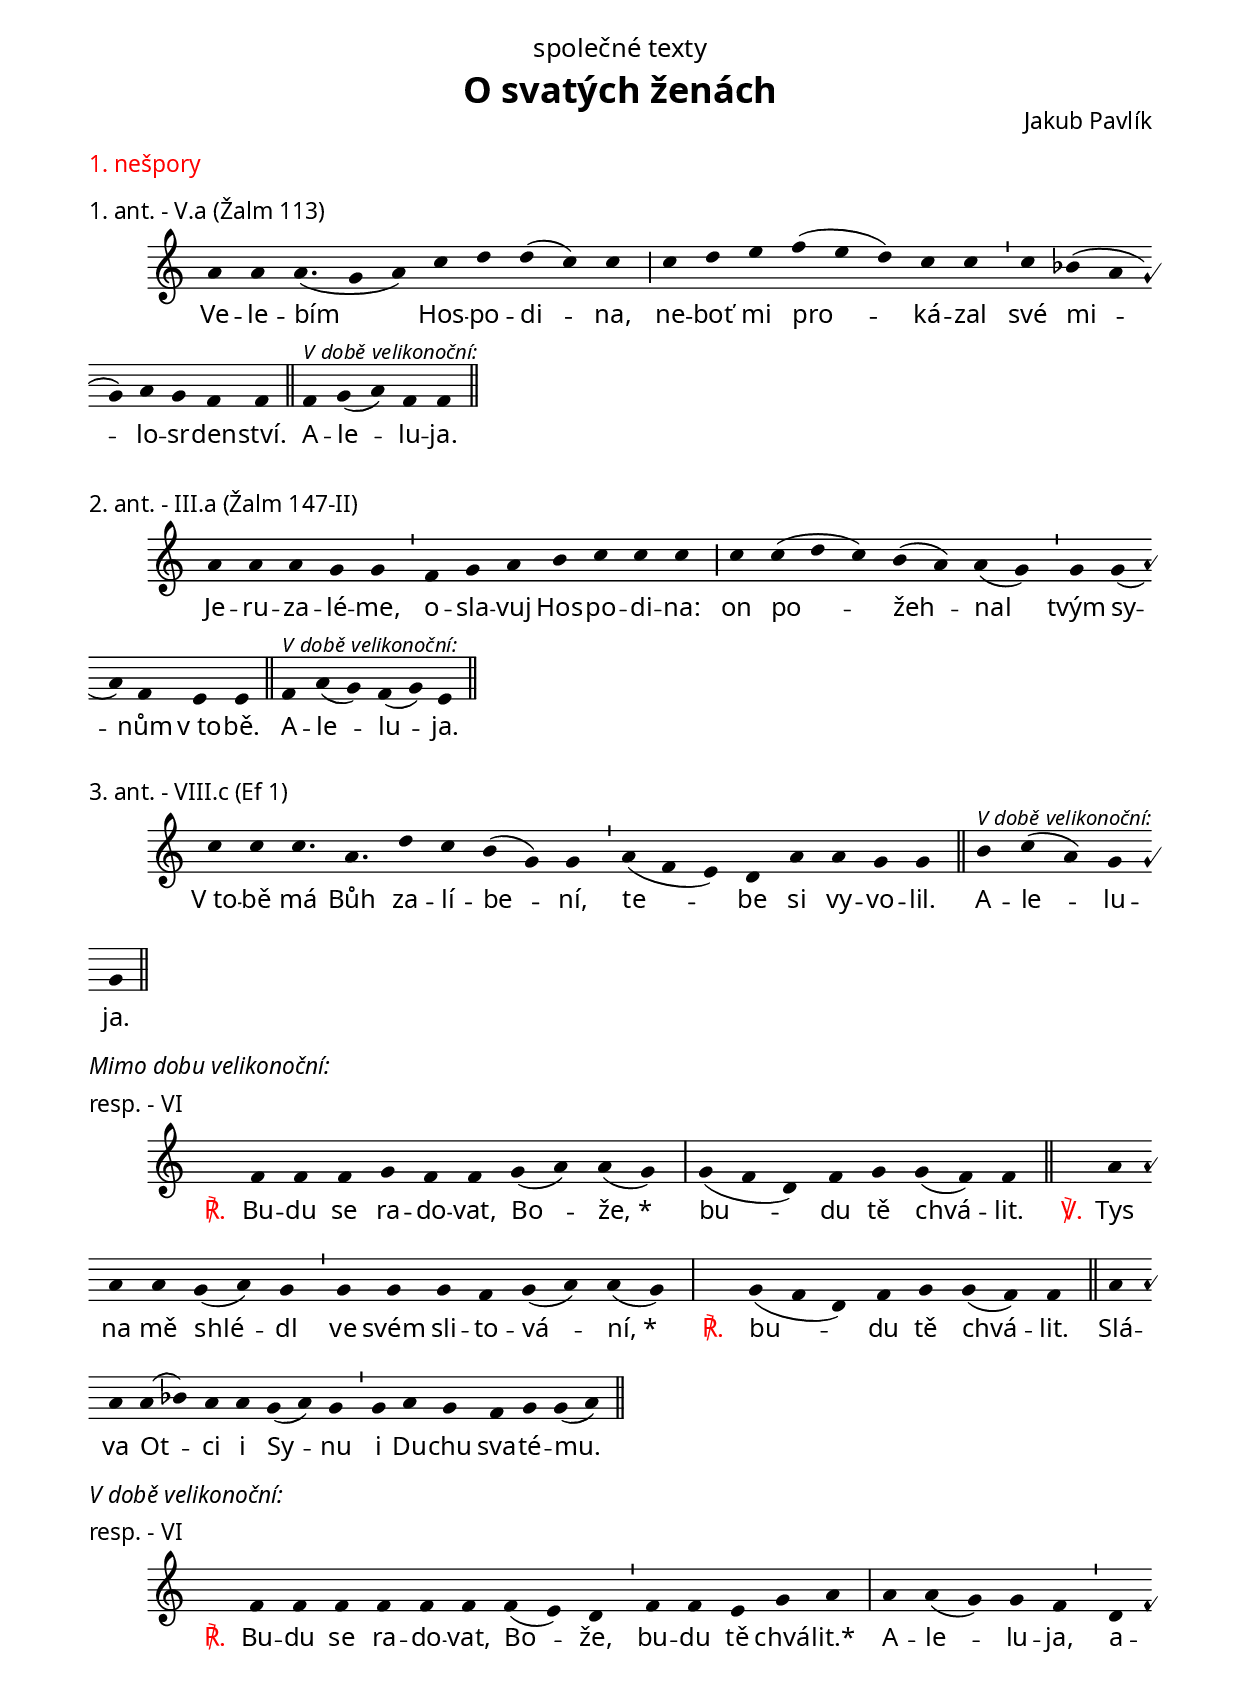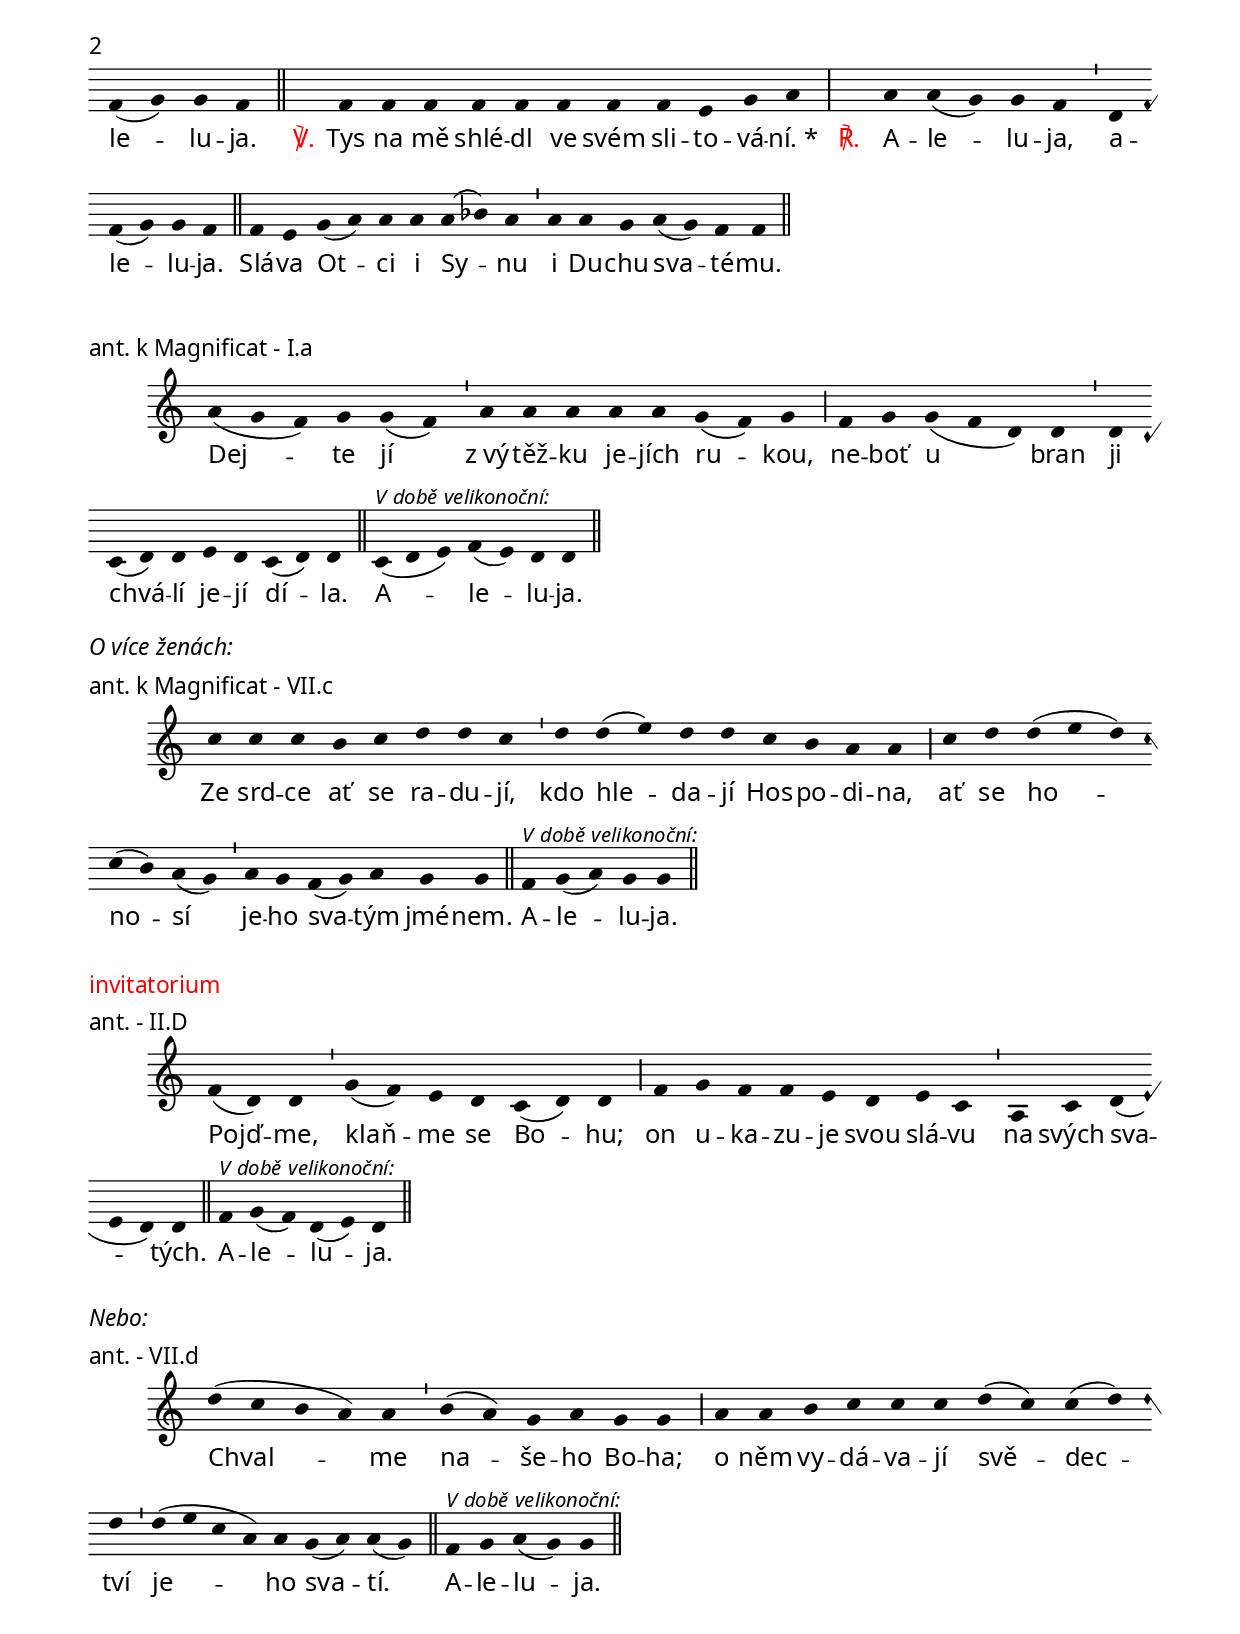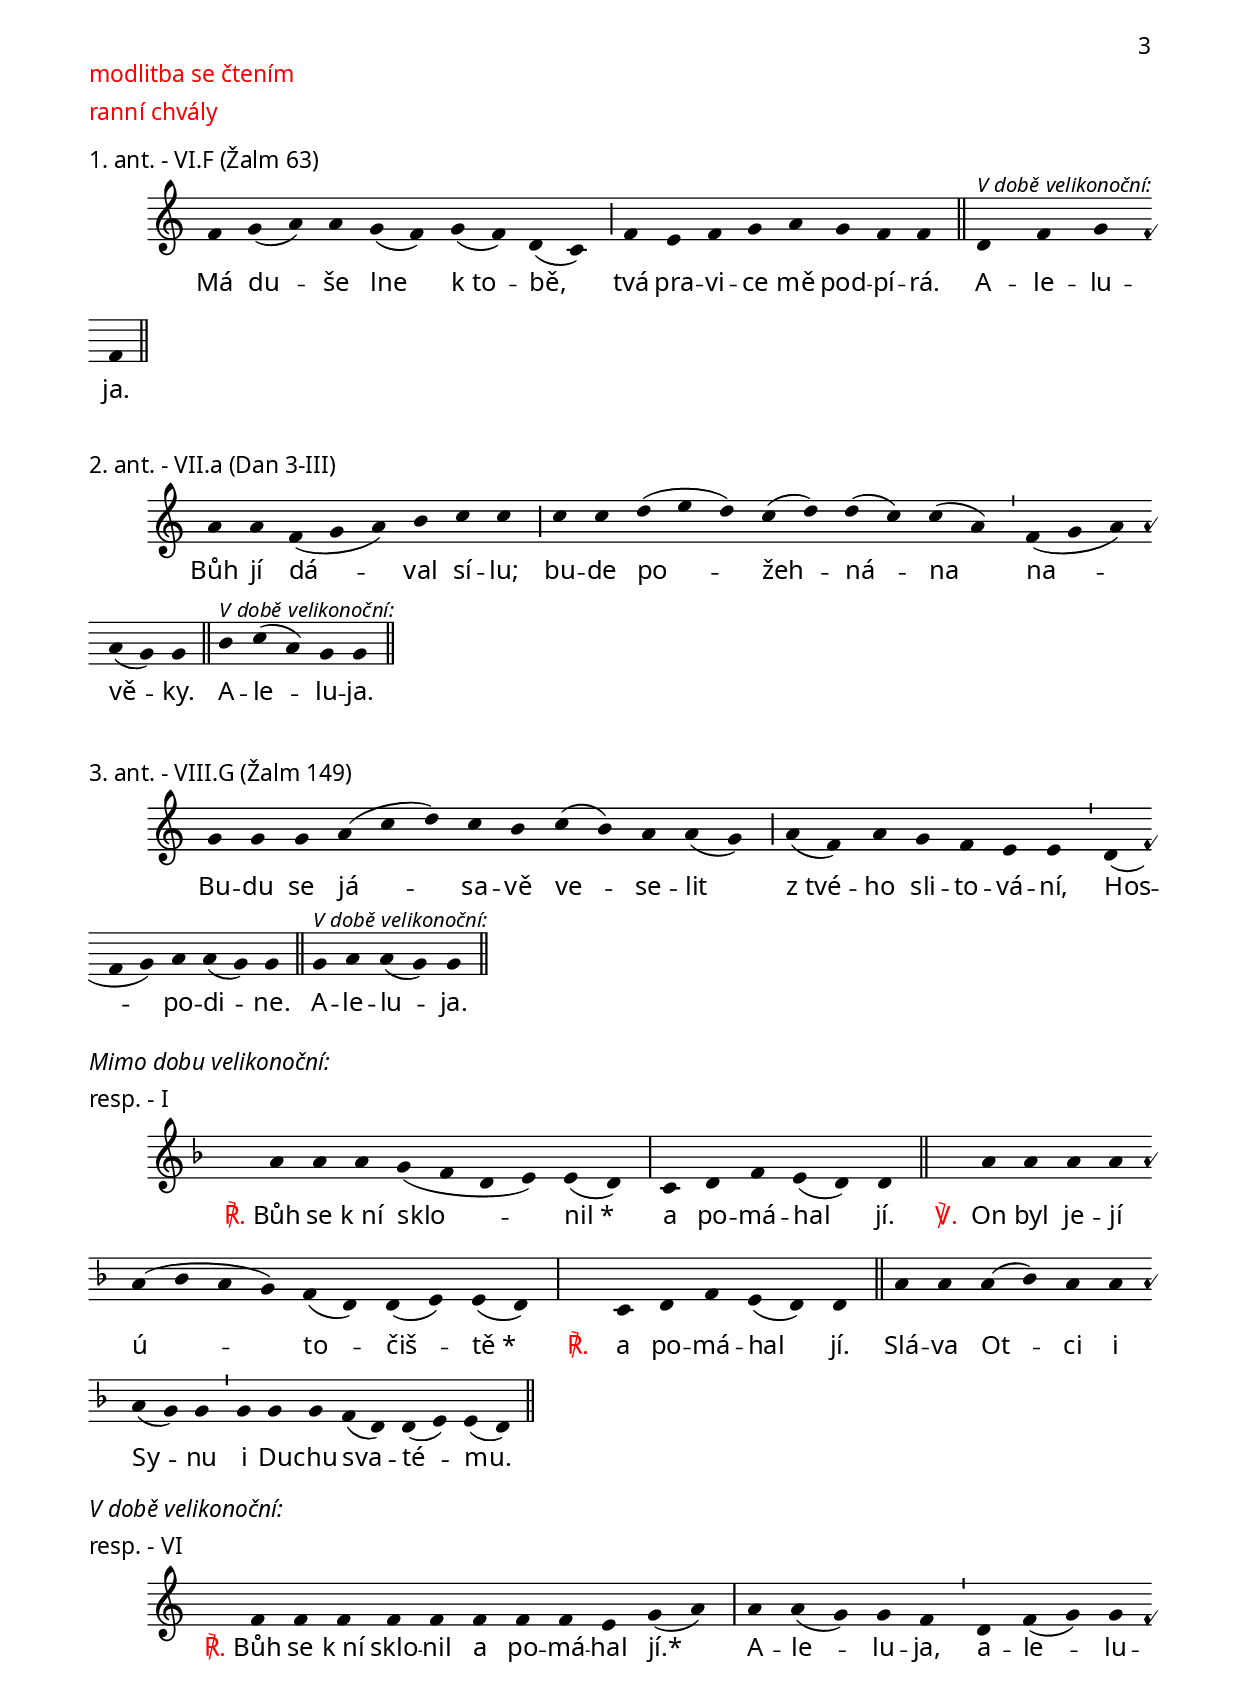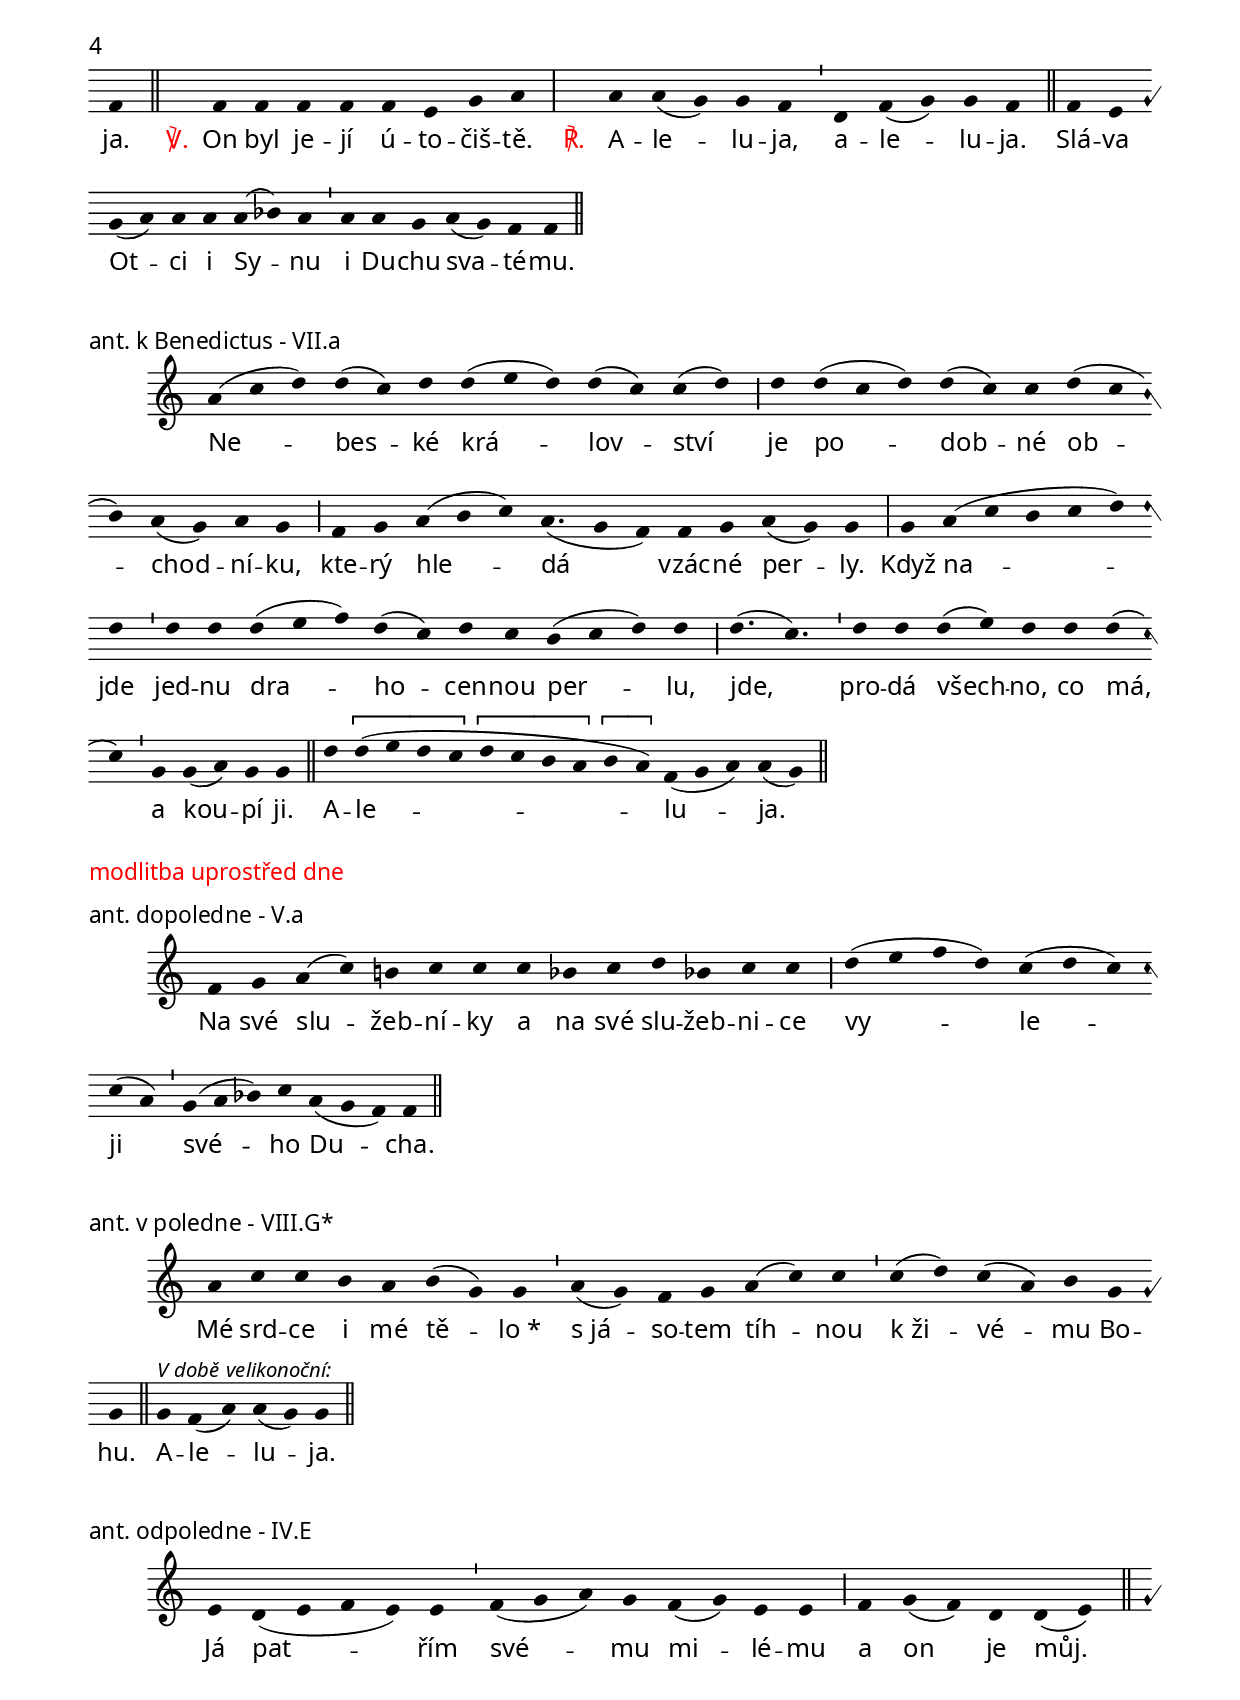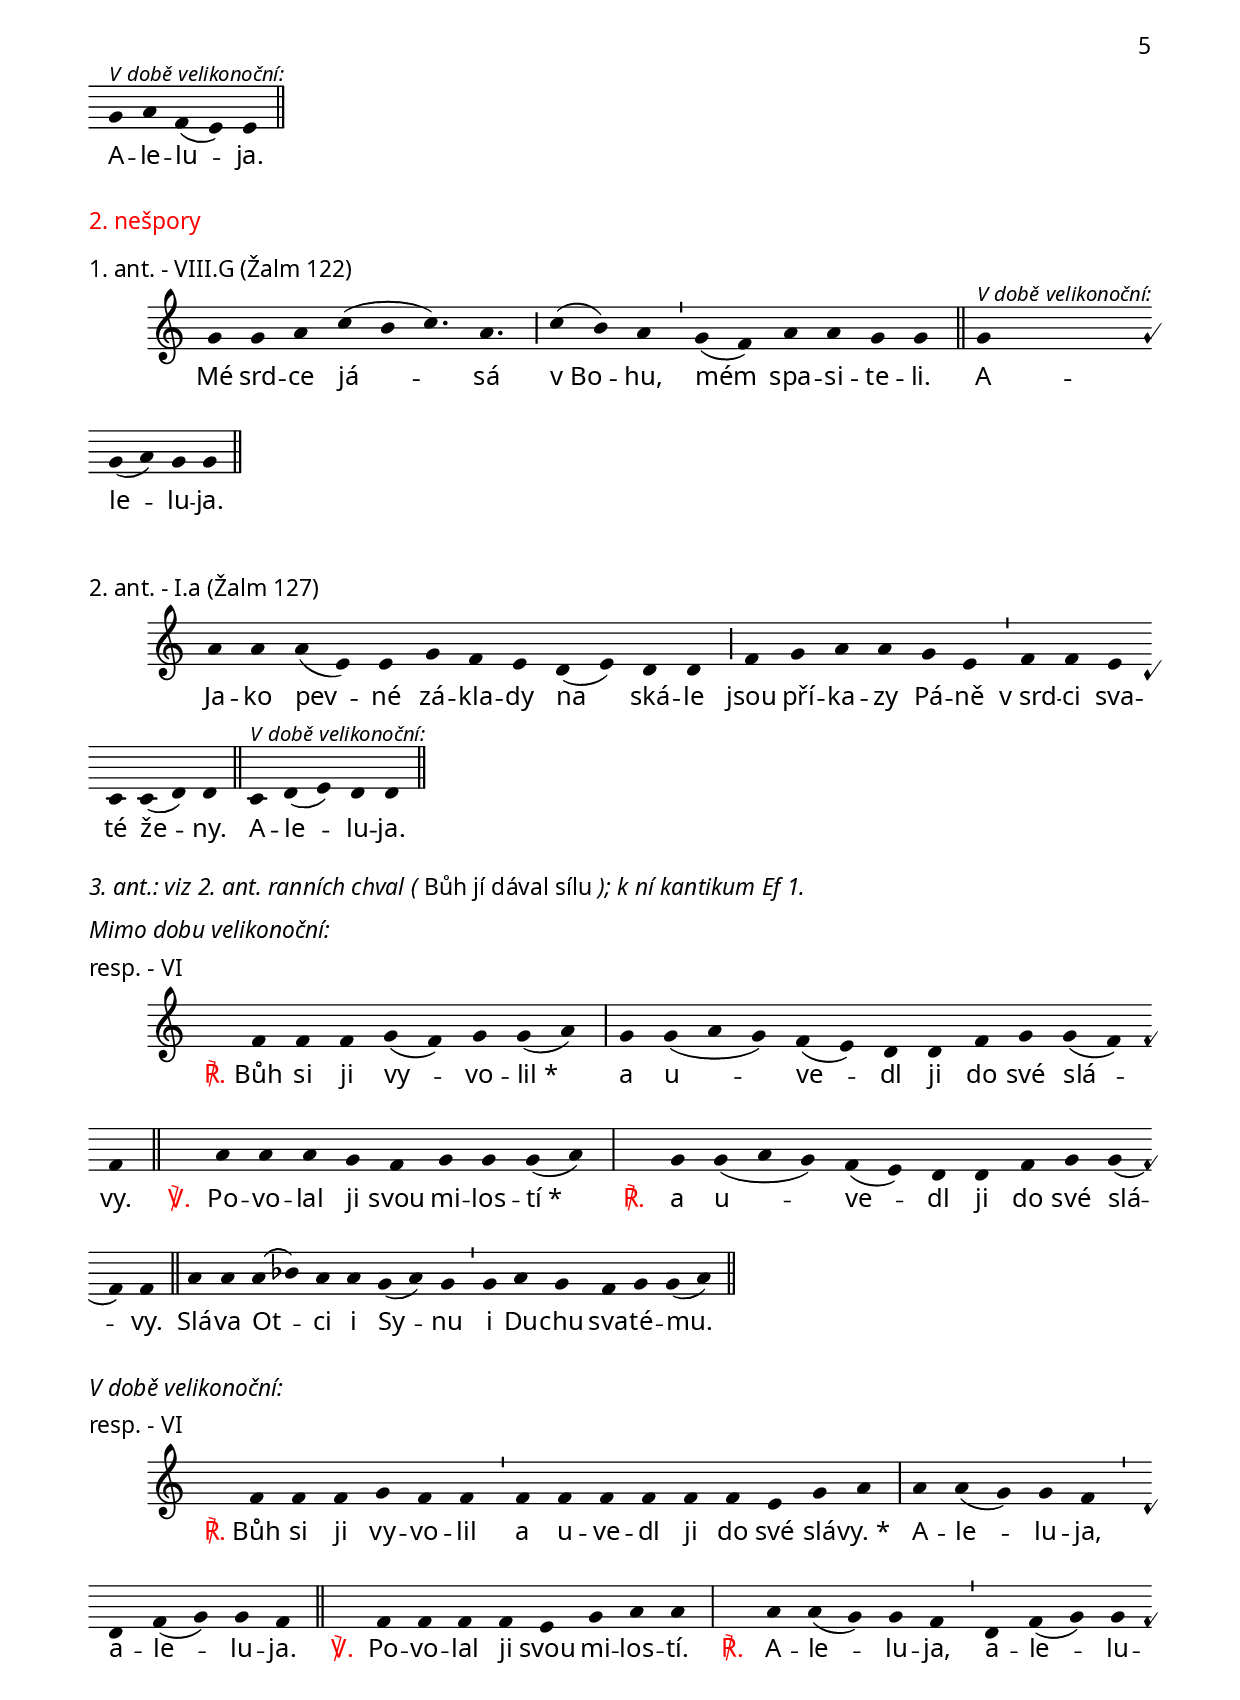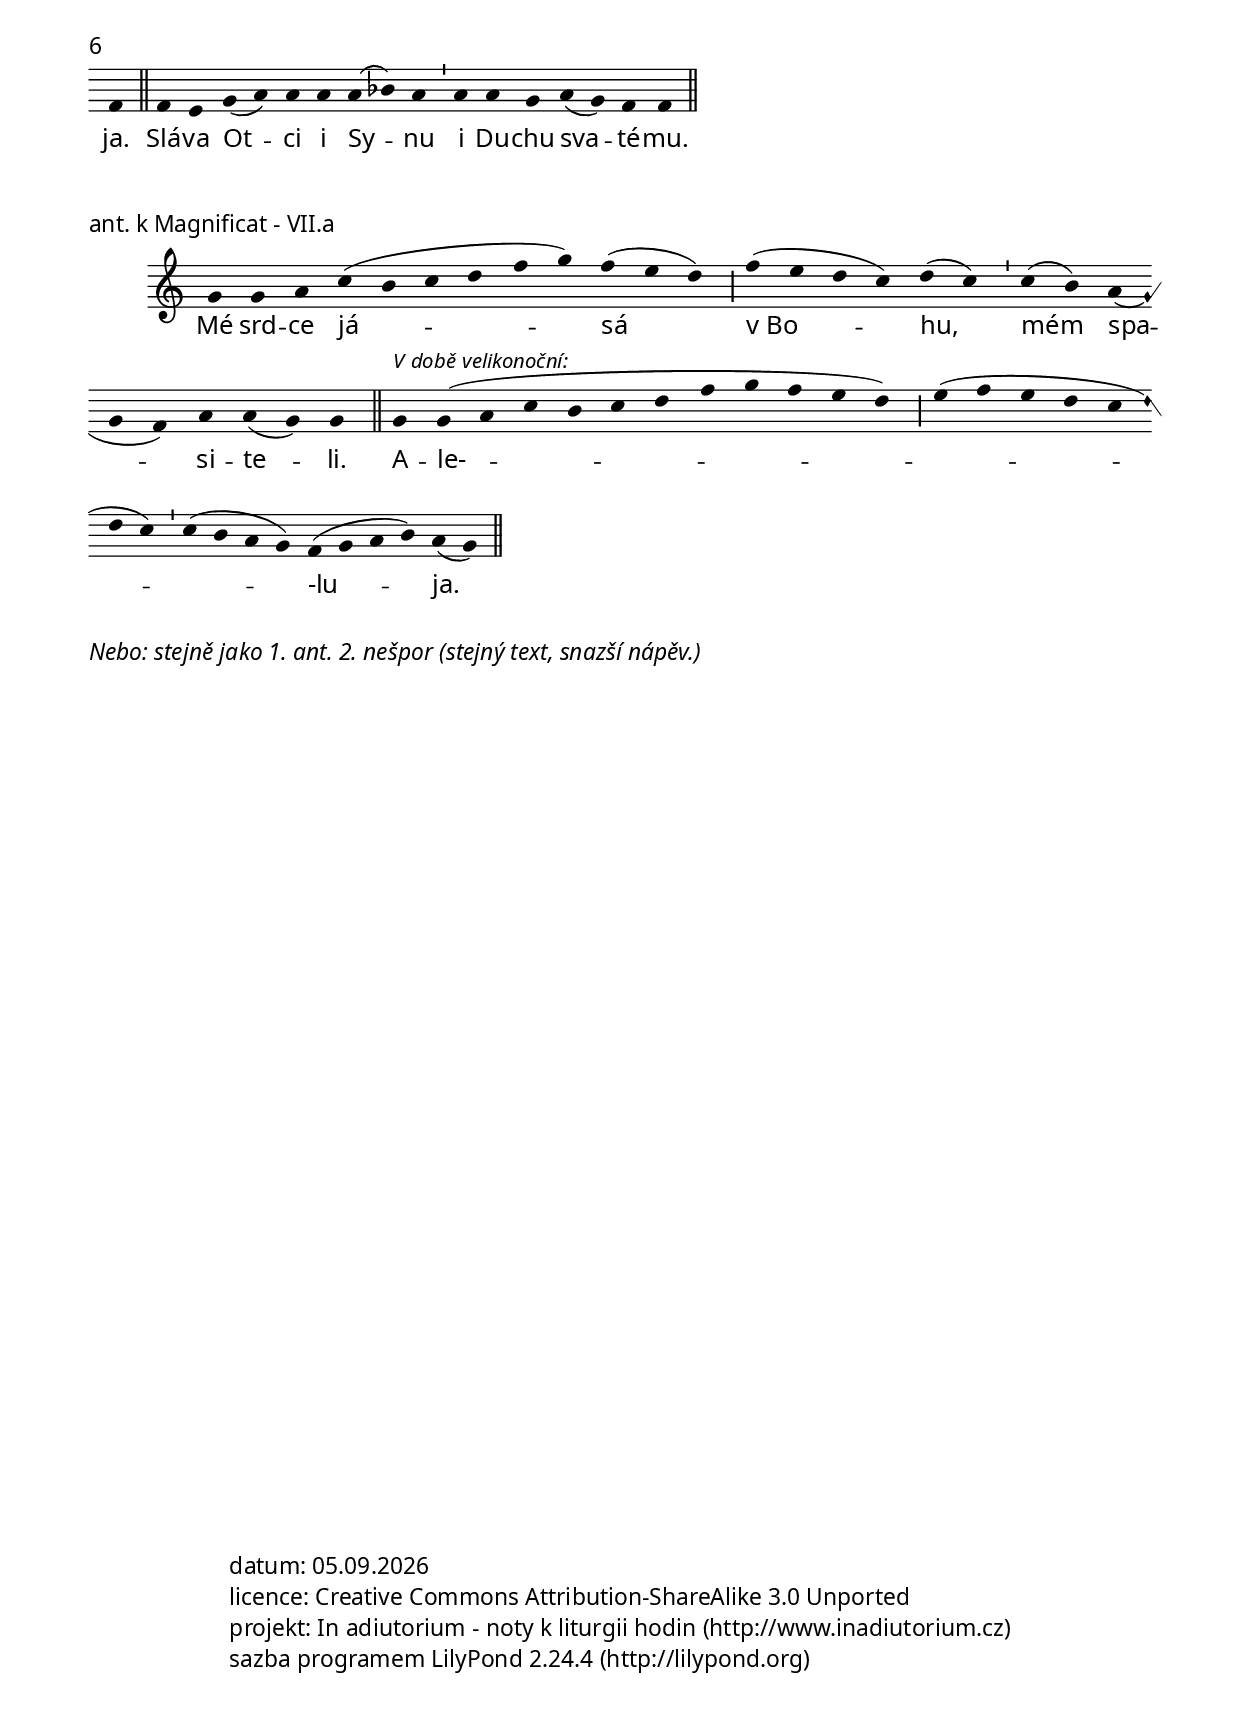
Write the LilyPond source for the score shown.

\version "2.15.40"

\include "../spolecne.ly"
\include "../dilyresponsorii.ly"

\header {
  title = \markup\titleCommune "O svatých ženách"
  composer = "Jakub Pavlík"
}

\markup {\nadpisHodinka {"1. nešpory"}}

\score {
  \relative c'' {
    \choralniRezim
    a4 a a4.( g4 a) c d d( c) c \barMaior
    c d e f( e d) c c \barMin c bes( a g) a g f f \barFinalis

    f^\markup\rubrVelikAleluja g( a) f f \barFinalis
  }
  \addlyrics {
    Ve -- le -- bím Hos -- po -- di -- na,
    ne -- boť mi pro -- ká -- zal své mi -- lo -- sr -- den -- ství.

    A -- le -- lu -- ja.
  }
  \header {
    quid = "1. ant."
    modus = "V"
    differentia = "a"
    psalmus = "Žalm 113"
    id = "1ne-a1"
    piece = \markup {\sestavTitulek}
  }
}

\score {
  \relative c'' {
    \choralniRezim
    a4 a a g g \barMin f g a b c c c \barMaior
    c c( d c) b( a) a( g) \barMin g g( a) f e e \barFinalis

    f^\markup\rubrVelikAleluja a( g) f( g) e \barFinalis
  }
  \addlyrics {
    Je -- ru -- za -- lé -- me, o -- sla -- vuj Hos -- po -- di -- na:
    on po -- žeh -- nal tvým sy -- nům v_to -- bě.

    A -- le -- lu -- ja.
  }
  \header {
    quid = "2. ant."
    modus = "III"
    differentia = "a"
    psalmus = "Žalm 147-II"
    id = "1ne-a2"
    piece = \markup {\sestavTitulek}
  }
}

\score {
  \relative c'' {
    \choralniRezim
    c4 c c4. a d4 c b( g) g \barMin
    a( f e) d a' a g g \barFinalis

    b^\markup\rubrVelikAleluja c( a) g g \barFinalis
  }
  \addlyrics {
    V_to -- bě má Bůh za -- lí -- be -- ní,
    te -- be si vy -- vo -- lil.

    A -- le -- lu -- ja.
  }
  \header {
    quid = "3. ant."
    modus = "VIII"
    differentia = "c"
    psalmus = "Ef 1"
    id = "1ne-a3"
    piece = \markup {\sestavTitulek}
  }
}

\markup\italic{Mimo dobu velikonoční:}

\score {
  \relative c' {
    \choralniRezim

    % R
    \neviditelna f
    f4 f f g f f g( a) a( g) \barMax
    g( f d) f g g( f) f \barFinalis
    % V
    \neviditelna a
    a4 a a g( a) g \barMin g g g f g( a) a( g) \barMax
    % R
    \neviditelna a
    g( f d) f g g( f) f \barFinalis
    % Slava
    \respVIdoxologie \barFinalis
  }
  \addlyrics {
    \Response Bu -- du se ra -- do -- vat, Bo -- že,_*
    bu -- du tě chvá -- lit.
    \Verse Tys na mě shlé -- dl ve svém sli -- to -- vá -- ní,_*
    \Response bu -- du tě chvá -- lit.
    \textRespDoxologie
  }
  \header {
    quid = "resp."
    modus = "VI"
    id = "1ne-resp"
    piece = \markup {\sestavTitulekResp}
  }
}

\markup\italic{V době velikonoční:}

\score {
  \relative c' {
    \choralniRezim

    % R
    \neviditelna f
    f4 f f f f f f( e) d \barMin f f e g a \barMax
    \respVIalelujaResponsum \barFinalis
    % V
    \neviditelna f
    f4 f f f f f f f e g a \barMax
    % R
    \neviditelna a
    \respVIalelujaResponsum \barFinalis
    % Slava
    \respVIalelujaDoxologie \barFinalis
  }
  \addlyrics {
    \Response Bu -- du se ra -- do -- vat, Bo -- že,
    bu -- du tě chvá -- lit.* \textRespAleluja
    \Verse Tys na mě shlé -- dl ve svém sli -- to -- vá -- ní._*
    \Response \textRespAleluja
    \textRespDoxologie
  }
  \header {
    quid = "resp."
    modus = "VI"
    id = "1ne-resp-velik"
    piece = \markup {\sestavTitulekResp}
  }
}

\score {
  \relative c'' {
    \choralniRezim
    a( g f) g g( f) \barMin a a a a a g( f) g \barMaior
    f g g( f d) d \barMin d c( d) d e d c( d) d \barFinalis

    c(^\markup\rubrVelikAleluja d e) f( e) d d \barFinalis
  }
  \addlyrics {
    Dej -- te jí z_vý -- těž -- ku je -- jích ru -- kou,
    ne -- boť u bran ji chvá -- lí je -- jí dí -- la.

    A -- le -- lu -- ja.
  }
  \header {
    quid = "ant. k Magnificat"
    modus = "I"
    differentia = "a"
    psalmus = ""
    id = "1ne-amag1"
    piece = \markup {\sestavTitulekBezZalmu}
  }
}

\markup\italic{O více ženách:}

\score {
  \relative c'' {
    \choralniRezim
    c4 c c b c d d c \barMin
    d d( e) d d c b a a \barMaior
    c d d( e d) c( b) a( g) \barMin a g f( g) a g g \barFinalis

    f^\markup\rubrVelikAleluja g( a) g g \barFinalis
  }
  \addlyrics {
    Ze srd -- ce ať se ra -- du -- jí,
    kdo hle -- da -- jí Hos -- po -- di -- na,
    ať se ho -- no -- sí je -- ho sva -- tým jmé -- nem.

    A -- le -- lu -- ja.
  }
  \header {
    quid = "ant. k Magnificat"
    modus = "VII"
    differentia = "c"
    psalmus = ""
    id = "1ne-amag2"
    piece = \markup {\sestavTitulekBezZalmu}
  }
}

\markup {\nadpisHodinka {"invitatorium"}}

\score {
  \relative c' {
    \choralniRezim
    f4( d) d \barMin g( f) e d c( d) d \barMaior
    f g f f e d e c \barMin a c d( e d) d \barFinalis

    f^\markup\rubrVelikAleluja g( f) d( e) d \barFinalis
  }
  \addlyrics {
    Pojď -- me, klaň -- me se Bo -- hu;
    on u -- ka -- zu -- je svou slá -- vu na svých sva -- tých.

    A -- le -- lu -- ja.
  }
  \header {
    quid = "ant."
    modus = "II"
    differentia = "D"
    psalmus = ""
    id = "invit1"
    fons = "commune o svatých mužích"
    piece = \markup {\sestavTitulekBezZalmu}
  }
}

\markup\italic{Nebo:}

\score {
  \relative c'' {
    \choralniRezim
    d4( c b a) a \barMin b( a) g a g g \barMaior
    a a b c c c d( c) c( d) d \barMin d( e c a) a g( a) a( g) \barFinalis

    f^\markup\rubrVelikAleluja g a( g) g \barFinalis
  }
  \addlyrics {
    Chval -- me na -- še -- ho Bo -- ha;
    o něm vy -- dá -- va -- jí svě -- dec -- tví je -- ho sva -- tí.

    A -- le -- lu -- ja.
  }
  \header {
    quid = "ant."
    modus = "VII"
    differentia = "d"
    psalmus = ""
    id = "invit2"
    fons = "commune o svatých mužích"
    piece = \markup {\sestavTitulekBezZalmu}
  }
}

\markup {\nadpisHodinka {"modlitba se čtením"}}

\score {
  \relative c' {
    \choralniRezim

  }
  \addlyrics {
    V_moud -- ros -- ti ot -- ví -- rá svo -- je ús -- ta,
    na ja -- zy -- ku má las -- ka -- vé po -- u -- če -- ní.

    A -- le -- lu -- ja.
  }
  \header {
    quid = "1. ant."
    modus = ""
    differentia = ""
    psalmus = "Žalm 19A"
    id = "mc-a1"
    piece = \markup {\sestavTitulek}
  }
}

\score {
  \relative c' {
    \choralniRezim

  }
  \addlyrics {
    Sva -- té že -- ny dů -- vě -- řo -- va -- ly v_Bo -- ha
    a z_ce -- lé -- ho srd -- ce mu zpí -- va -- ly chvá -- lu.

    A -- le -- lu -- ja.
  }
  \header {
    quid = "2. ant."
    modus = ""
    differentia = ""
    psalmus = "Žalm 45-I"
    id = "mc-a2"
    piece = \markup {\sestavTitulek}
  }
}

\score {
  \relative c' {
    \choralniRezim

  }
  \addlyrics {
    S_ra -- dost -- ným já -- so -- tem
    vstu -- pu -- jí k_Pá -- nu.

    A -- le -- lu -- ja.
  }
  \header {
    quid = "3. ant."
    modus = ""
    differentia = ""
    psalmus = "Žalm 45-II"
    id = "mc-a3"
    piece = \markup {\sestavTitulek}
  }
}

\markup {\nadpisHodinka {"ranní chvály"}}

\score {
  \relative c' {
    \choralniRezim
    f4 g( a) a g( f) g( f) d( c) \barMaior
    f e f g a g f f \barFinalis

    d^\markup\rubrVelikAleluja f g f \barFinalis
  }
  \addlyrics {
    Má du -- še lne k_to -- bě,
    tvá pra -- vi -- ce mě pod -- pí -- rá.

    A -- le -- lu -- ja.
  }
  \header {
    quid = "1. ant."
    modus = "VI"
    differentia = "F"
    psalmus = "Žalm 63"
    id = "rch-a1"
    piece = \markup {\sestavTitulek}
  }
}

\score {
  \relative c'' {
    \choralniRezim
    a4 a f( g a) b c c \barMaior
    c c d( e d) c( d) d( c) c( a) \barMin f( g a) a( g) g \barFinalis

    b^\markup\rubrVelikAleluja c( a) g g \barFinalis
  }
  \addlyrics {
    Bůh jí dá -- val sí -- lu;
    bu -- de po -- žeh -- ná -- na na -- vě -- ky.

    A -- le -- lu -- ja.
  }
  \header {
    quid = "2. ant."
    modus = "VII"
    differentia = "a"
    psalmus = "Dan 3-III"
    placet = "v začátku slyším jednu irskou baladu a _požehnána_ je neelegantní"
    id = "rch-a2"
    piece = \markup {\sestavTitulek}
  }
}

\score {
  \relative c'' {
    \choralniRezim
    g4 g g a( c d) c b c( b) a a( g) \barMaior
    a( f) a g f e e \barMin d( f g) a a( g) g \barFinalis

    g^\markup\rubrVelikAleluja a a( g) g \barFinalis
  }
  \addlyrics {
    Bu -- du se já -- sa -- vě ve -- se -- lit
    z_tvé -- ho sli -- to -- vá -- ní, Hos -- po -- di -- ne.

    A -- le -- lu -- ja.
  }
  \header {
    quid = "3. ant."
    modus = "VIII"
    differentia = "G"
    psalmus = "Žalm 149"
    id = "rch-a3"
    piece = \markup {\sestavTitulek}
  }
}

\markup\italic{Mimo dobu velikonoční:}

\score {
  \relative c'' {
    \choralniRezim
    \key f \major
    % R
    \neviditelna a
    a4 a a g( f d e) e( d) \barMax
    c d f e( d) d \barFinalis
    % V
    \neviditelna a'
    a4 a a a a( bes a g) f( d) d( e) e( d) \barMax
    % R
    \neviditelna a
    c d f e( d) d \barFinalis
    % Slava
    a'4 a a( bes) a a a( g) g \barMin g g g f( d) d( e) e( d) \barFinalis
  }
  \addlyrics {
    \Response Bůh se k_ní sklo -- nil_*
    a po -- má -- hal jí.
    \Verse On byl je -- jí ú -- to -- čiš -- tě_*
    \Response a po -- má -- hal jí.
    \textRespDoxologie
  }
  \header {
    quid = "resp."
    modus = "I"
    id = "rch-resp"
    piece = \markup {\sestavTitulekResp}
  }
}

\markup\italic{V době velikonoční:}

\score {
  \relative c' {
    \choralniRezim

    % R
    \neviditelna f
    f4 f f f f f f f e g( a) \barMax
    \respVIalelujaResponsum \barFinalis
    % V
    \neviditelna f
    f4 f f f f e g a \barMax
    % R
    \neviditelna a
    \respVIalelujaResponsum \barFinalis
    % Slava
    \respVIalelujaDoxologie \barFinalis
  }
  \addlyrics {
    \Response Bůh se k_ní sklo -- nil
    a po -- má -- hal jí.* \textRespAleluja
    \Verse On byl je -- jí ú -- to -- čiš -- tě.
    \Response \textRespAleluja
    \textRespDoxologie
  }
  \header {
    quid = "resp."
    modus = "VI"
    id = "rch-resp-velik"
    piece = \markup {\sestavTitulekResp}
  }
}

\score {
  \relative c'' {
    \choralniRezim
    a4( c d) d( c) d d( e d) d( c) c( d) \barMaior
    d d( c d) d( c) c d( c b) a( g) a g \barMaior
    f g a( b c) a4.( g4 f) f g a( g) g \barMax

    g a( c b c d) d \barMin d d d( e f) d( c) d c b( c d) d \barMaior
    d4.( c) \barMin
    d4 d d( e) d d d( c) \barMin
    g g( a) g g \barFinalis

    d'4 \[ d( e d c \] \[ d c b a \] \[ b a) \]   f( g a)   a( g) \barFinalis
  }
  \addlyrics {
    Ne -- bes -- ké krá -- lov -- ství
    je po -- dob -- né ob -- chod -- ní -- ku,
    kte -- rý hle -- dá vzác -- né per -- ly.

    Když na -- jde jed -- nu dra -- ho -- cen -- nou per -- lu,
    jde,
    pro -- dá všech -- no, co má,
    a kou -- pí ji.

    A -- le -- lu -- ja.
  }
  \header {
    quid = "ant. k Benedictus"
    modus = "VII"
    differentia = "a"
    psalmus = ""
    id = "rch-aben"
    piece = \markup {\sestavTitulekBezZalmu}
  }
}

\markup {\nadpisHodinka {"modlitba uprostřed dne"}}

\score {
  \relative c' {
    \choralniRezim
    f4 g a( c) b! c c
    c bes c d bes c c \barMaior
    d( e f d) c( d c) c( a) \barMin g( a bes) c a( g f) f \barFinalis
  }
  \addlyrics {
    Na své slu -- žeb -- ní -- ky
    a na své slu -- žeb -- ni -- ce
    vy -- le -- ji své -- ho Du -- cha.

    A -- le -- lu -- ja.
  }
  \header {
    quid = "ant. dopoledne"
    modus = "V"
    differentia = "a"
    psalmus = ""
    id = "tercie"
    piece = \markup {\sestavTitulekBezZalmu}
  }
}

\score {
  \relative c'' {
    \choralniRezim
    a4 c c b a b( g) g \barMin
    a( g) f g a( c) c \barMin c( d) c( a) b g g \barFinalis

    g^\markup\rubrVelikAleluja f( a) a( g) g \barFinalis
  }
  \addlyrics {
    Mé srd -- ce i mé tě -- lo_*
    s_já -- so -- tem tíh -- nou k_ži -- vé -- mu Bo -- hu.

    A -- le -- lu -- ja.
  }
  \header {
    quid = "ant. v poledne"
    modus = "VIII"
    differentia = "G*"
    psalmus = ""
    id = "sexta"
    fons = "doba velikonoční, feriální cyklus, pondělí 3.t., r.ch., 1. ant. Odděleno aleluja."
    piece = \markup {\sestavTitulekBezZalmu}
  }
}

\score {
  \relative c' {
    \choralniRezim
    e d( e f e) e \barMin f( g a) g f( g) e e \barMaior
    f g( f) d d( e) \barFinalis

    g^\markup\rubrVelikAleluja a f( e) e \barFinalis
  }
  \addlyrics {
    Já pat -- řím své -- mu mi -- lé -- mu
    a on je můj.

    A -- le -- lu -- ja.
  }
  \header {
    quid = "ant. odpoledne"
    modus = "IV"
    differentia = "E"
    psalmus = ""
    id = "nona"
    piece = \markup {\sestavTitulekBezZalmu}
  }
}

\markup {\nadpisHodinka {"2. nešpory"}}

\score {
  \relative c'' {
    \choralniRezim
    g4 g a c( b c4.) a4. \barMaior
    c4( b) a4 \barMin g4( f) a a g g \barFinalis

    g^\markup\rubrVelikAleluja g( a) g g \barFinalis
  }
  \addlyrics {
    Mé srd -- ce já -- sá
    v_Bo -- hu, mém spa -- si -- te -- li.

    A -- le -- lu -- ja.
  }
  \header {
    quid = "1. ant."
    modus = "VIII"
    differentia = "G"
    psalmus = "Žalm 122"
    id = "2ne-a1"
    fons = "žaltář, lichá týdny, úterý, k Magnificat; upraven text, připojeno aleluja"
    piece = \markup {\sestavTitulek}
  }
}

\score {
  \relative c'' {
    \choralniRezim
    a4 a a( e) e g f e d( e) d d \barMaior
    f g a a g e \barMin f f e c c( d) d \barFinalis

    c^\markup\rubrVelikAleluja d( e) d d \barFinalis
  }
  \addlyrics {
    Ja -- ko pev -- né zá -- kla -- dy na ská -- le
    jsou pří -- ka -- zy Pá -- ně v_srd -- ci sva -- té že -- ny.

    A -- le -- lu -- ja.
  }
  \header {
    quid = "2. ant."
    modus = "I"
    differentia = "a"
    psalmus = "Žalm 127"
    id = "2ne-a2"
    piece = \markup {\sestavTitulek}
  }
}

\markup\italic{\vspace #1 3. ant.: viz 2. ant. ranních chval (\upright{Bůh jí dával sílu}); k ní kantikum Ef 1.}

\markup\italic{Mimo dobu velikonoční:}

\score {
  \relative c' {
    \choralniRezim

    % R
    \neviditelna f
    f4 f f g( f) g g( a) \barMax
    g g( a g) f( e) d d f g g( f) f \barFinalis
    % V
    \neviditelna a
    a4 a a g f g g g( a) \barMax
    % R
    \neviditelna a
    g g( a g) f( e) d d f g g( f) f \barFinalis
    % Slava
    \respVIdoxologie \barFinalis
  }
  \addlyrics {
    \Response Bůh si ji vy -- vo -- lil_*
    a u -- ve -- dl ji do své slá -- vy.
    \Verse Po -- vo -- lal ji svou mi -- los -- tí_*
    \Response a u -- ve -- dl ji do své slá -- vy.
    \textRespDoxologie
  }
  \header {
    quid = "resp."
    modus = "VI"
    id = "2ne-resp"
    piece = \markup {\sestavTitulekResp}
  }
}

\markup\italic{V době velikonoční:}

\score {
  \relative c' {
    \choralniRezim

    % R
    \neviditelna f
    f4 f f g f f \barMin f f f f f f e g a \barMax
    \respVIalelujaResponsum \barFinalis
    % V
    \neviditelna f
    f4 f f f e g a a \barMax
    % R
    \neviditelna a
    \respVIalelujaResponsum \barFinalis
    % Slava
    \respVIalelujaDoxologie \barFinalis
  }
  \addlyrics {
    \Response Bůh si ji vy -- vo -- lil
    a u -- ve -- dl ji do své slá -- vy._* \textRespAleluja
    \Verse Po -- vo -- lal ji svou mi -- los -- tí.
    \Response \textRespAleluja
    \textRespDoxologie
  }
  \header {
    quid = "resp."
    modus = "VI"
    id = "2ne-resp-velik"
    piece = \markup {\sestavTitulekResp}
  }
}

\score {
  \relative c'' {
    \choralniRezim
    g4 g a c( b c d f g ) f( e d) \barMaior
    f( e d c) d( c) \barMin c( b) a( g f) a a( g) g \barFinalis

    % aleluja kopiruje melodii antifony
    g^\markup\rubrVelikAleluja
    g( a c b c d f g f e d) \barMaior
    e( f e d c d c) \barMin
    c( b a g)
    f( g a b)
    a( g)
    \barFinalis
  }
  \addlyrics {
    Mé srd -- ce já -- sá
    v_Bo -- hu, mém spa -- si -- te -- li.

    A -- le- -- _ -- _ -- -lu -- ja.
  }
  \header {
    quid = "ant. k Magnificat"
    modus = "VII"
    differentia = "a"
    psalmus = "Žalm 122"
    placet = "r"
    id = "2ne-amag"
    piece = \markup {\sestavTitulekBezZalmu}
  }
}

\markup\italic{Nebo: stejně jako 1. ant. 2. nešpor (stejný text, snazší nápěv.)}